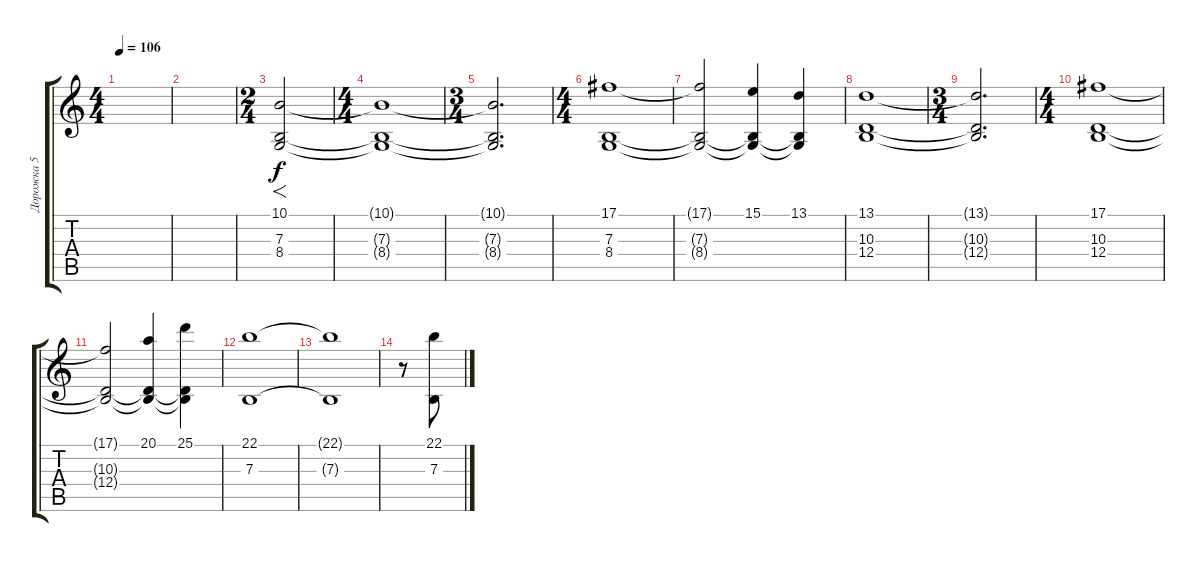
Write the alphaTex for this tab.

\track ("Дорожка 5" "Дорожка 5") {instrument electricgrandpiano}
\staff {score tabs}
\tuning (Db4 Ab3 E3 B2 Gb2 B1) {hide}
\ts (4 4)
\tempo 106
\clef g2
\ks c
|
|
\ts (2 4)
(10.1 7.3 8.4).2{f} |
\ts (4 4)
(10.1{t} 7.3{t} 8.4{t}).1 |
\ts (3 4)
(10.1{t} 7.3{t} 8.4{t}).2{d} |
\ts (4 4)
(17.1 7.3 8.4).1 |
(17.1{t} 7.3{t} 8.4{t}).2 (15.1 7.3{t} 8.4{t}).4 (13.1 7.3{t} 8.4{t}).4 |
(13.1 10.3 12.4).1 |
\ts (3 4)
(13.1{t} 10.3{t} 12.4{t}).2{d} |
\ts (4 4)
(17.1 10.3 12.4).1 |
(17.1{t} 10.3{t} 12.4{t}).2 (20.1 10.3{t} 12.4{t}).4 (25.1 10.3{t} 12.4{t}).4 |
(22.1 7.3).1 |
(22.1{t} 7.3{t}).1 |
r.8 (22.1 7.3).8
